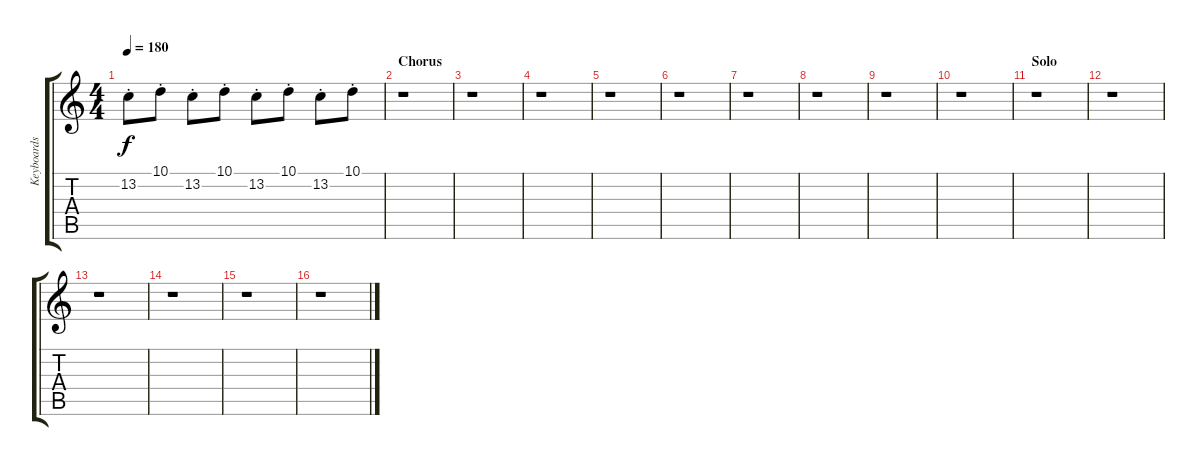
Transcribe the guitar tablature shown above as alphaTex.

\track ("Keyboards" "Keyboards") {instrument stringensemble1}
\staff {score tabs}
\tuning (E4 B3 G3 D3 A2 E2) {hide}
\ts (4 4)
\tempo 180
\clef g2
\ks c
13.2{st}.8{dy f} 10.1{st}.8 13.2{st}.8 10.1{st}.8 13.2{st}.8 10.1{st}.8 13.2{st}.8 10.1{st}.8 |
\section ("" "Chorus")
r.1 |
r.1 |
r.1 |
r.1 |
r.1 |
r.1 |
r.1 |
r.1 |
r.1 |
\section ("" "Solo")
r.1 |
r.1 |
r.1 |
r.1 |
r.1 |
r.1
